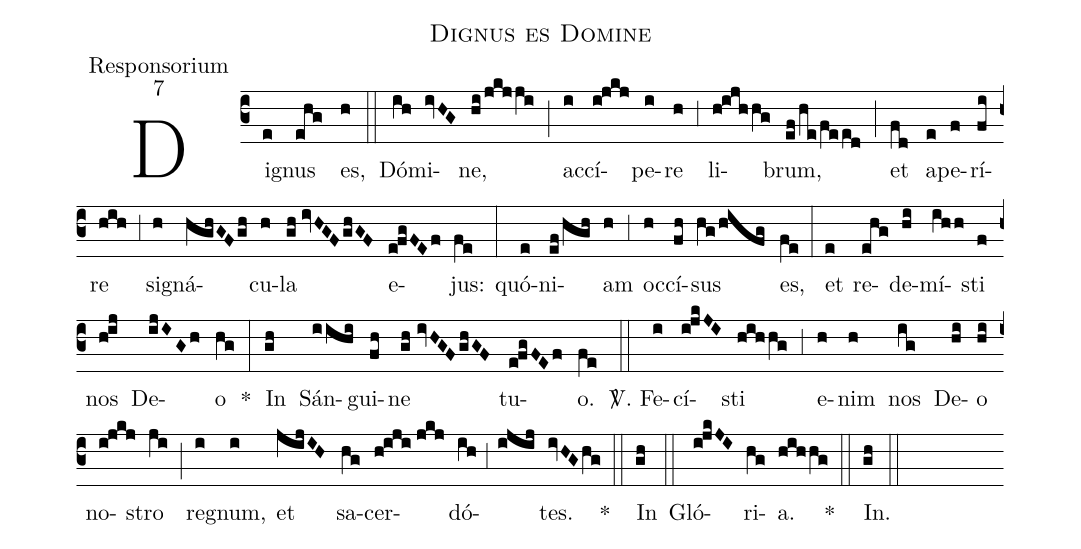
name:Dignus es Domine;
office-part:Responsorium;
mode:7;
%%
(c3) Di(e)gnus(ehg) es,(h) (::)
Dó(ih)mi(ivHG)ne,(hi/jkjji) (;) ac(i)cí(i!jkj)pe(i)re(h) (,3) li(h!ijhhg)brum,(ef/he/feed) (;) et(fd) a(e)pe(f)rí(fi)re(hih) (,3) si(h)gná(hghGFgh)cu(h)la(gh//ivHGF/ghGF) e(e!fgFEf)jus:(fe) (:)
quó(e)ni(ef/hgh)am(h) (,3) oc(h)cí(fh)sus(hg/hifg) es,(fe) (:)
et(e) re(ehg)de(hi)mí(ihh)sti(f) nos(h!ij) De(ijIGh)o(hg) *(:) In(gh) Sán(iihi)gui(fh)ne(gh//ivHGF/ghGF) tu(e!fgFEf)o.(fe) (::)

<sp>V/</sp>. Fe(i)cí(i!jkJI)sti(hihhg) (,3) e(h)nim(h) nos(ig) De(hi)o(hi) no(i!jkj)stro(ji) (;) re(i)gnum,(i) et(jijIH) sa(hg)cer(h!iji//jkj)dó(ih;3ijij)tes.(ivHG/hg) *(::) In(gh) (::)

Gló(i!jkJI)ri(hg)a.(hihhg) *(::) In.(gh) (::)
